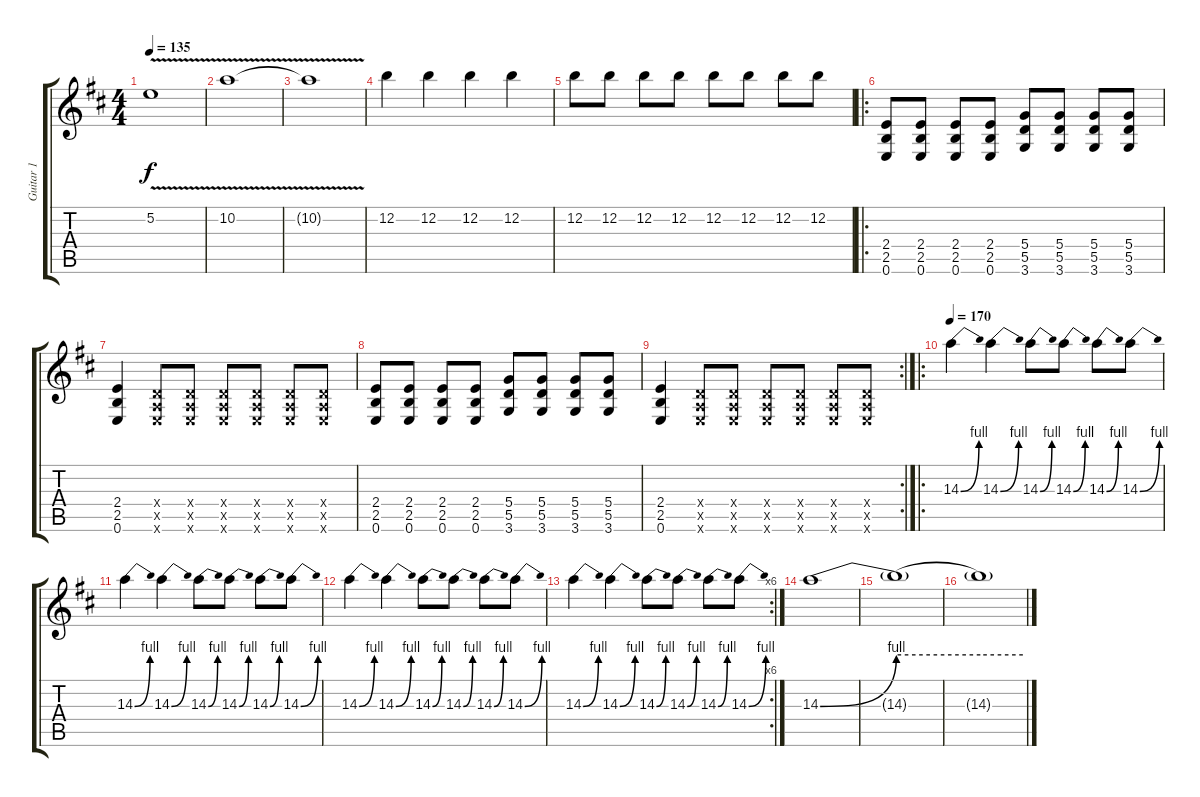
\track ("Guitar 1" "Guitar 1") {instrument distortionguitar}
\staff {score tabs}
\tuning (E4 B3 G3 D3 A2 E2) {hide}
\ts (4 4)
\tempo 135
\clef g2
\ks d
5.2{v t}.1{dy f} |
10.2{v}.1 |
10.2{v t}.1 |
12.2.4 12.2.4 12.2.4 12.2.4 |
12.2.8 12.2.8 12.2.8 12.2.8 12.2.8 12.2.8 12.2.8 12.2.8 |
\ro
(2.4 2.5 0.6).8 (2.4 2.5 0.6).8 (2.4 2.5 0.6).8 (2.4 2.5 0.6).8 (5.4 5.5 3.6).8 (5.4 5.5 3.6).8 (5.4 5.5 3.6).8 (5.4 5.5 3.6).8 |
(2.4 2.5 0.6).4 (0.4{x} 0.5{x} 0.6{x}).8 (0.4{x} 0.5{x} 0.6{x}).8 (0.4{x} 0.5{x} 0.6{x}).8 (0.4{x} 0.5{x} 0.6{x}).8 (0.4{x} 0.5{x} 0.6{x}).8 (0.4{x} 0.5{x} 0.6{x}).8 |
(2.4 2.5 0.6).8 (2.4 2.5 0.6).8 (2.4 2.5 0.6).8 (2.4 2.5 0.6).8 (5.4 5.5 3.6).8 (5.4 5.5 3.6).8 (5.4 5.5 3.6).8 (5.4 5.5 3.6).8 |
\rc 2
(2.4 2.5 0.6).4 (0.4{x} 0.5{x} 0.6{x}).8 (0.4{x} 0.5{x} 0.6{x}).8 (0.4{x} 0.5{x} 0.6{x}).8 (0.4{x} 0.5{x} 0.6{x}).8 (0.4{x} 0.5{x} 0.6{x}).8 (0.4{x} 0.5{x} 0.6{x}).8 |
\ro
\tempo 170
14.3{be (bend 0 0 60 4)}.4 14.3{be (bend 0 0 60 4)}.4 14.3{be (bend 0 0 60 4)}.8 14.3{be (bend 0 0 60 4)}.8 14.3{be (bend 0 0 60 4)}.8 14.3{be (bend 0 0 60 4)}.8 |
14.3{be (bend 0 0 60 4)}.4 14.3{be (bend 0 0 60 4)}.4 14.3{be (bend 0 0 60 4)}.8 14.3{be (bend 0 0 60 4)}.8 14.3{be (bend 0 0 60 4)}.8 14.3{be (bend 0 0 60 4)}.8 |
14.3{be (bend 0 0 60 4)}.4 14.3{be (bend 0 0 60 4)}.4 14.3{be (bend 0 0 60 4)}.8 14.3{be (bend 0 0 60 4)}.8 14.3{be (bend 0 0 60 4)}.8 14.3{be (bend 0 0 60 4)}.8 |
\rc 6
14.3{be (bend 0 0 60 4)}.4 14.3{be (bend 0 0 60 4)}.4 14.3{be (bend 0 0 60 4)}.8 14.3{be (bend 0 0 60 4)}.8 14.3{be (bend 0 0 60 4)}.8 14.3{be (bend 0 0 60 4)}.8 |
14.3{be (bend 0 0 60 4)}.1 |
14.3{be (hold 0 4 60 4) t}.1 |
14.3{be (hold 0 4 60 4) t}.1
